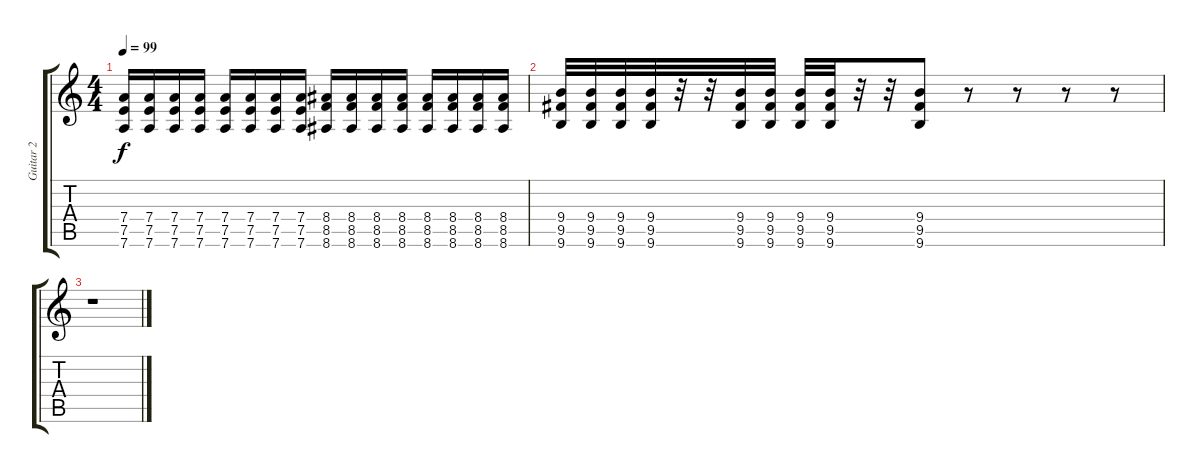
\track ("Guitar 2" "Guitar 2") {instrument overdrivenguitar}
\staff {score tabs}
\tuning (E4 B3 G3 D3 A2 D2) {hide}
\ts (4 4)
\tempo 99
\clef g2
\ks c
(7.4 7.5 7.6).16{dy f} (7.4 7.5 7.6).16 (7.4 7.5 7.6).16 (7.4 7.5 7.6).16 (7.4 7.5 7.6).16 (7.4 7.5 7.6).16 (7.4 7.5 7.6).16 (7.4 7.5 7.6).16 (8.4 8.5 8.6).16 (8.4 8.5 8.6).16 (8.4 8.5 8.6).16 (8.4 8.5 8.6).16 (8.4 8.5 8.6).16 (8.4 8.5 8.6).16 (8.4 8.5 8.6).16 (8.4 8.5 8.6).16 |
(9.4 9.5 9.6).32 (9.4 9.5 9.6).32 (9.4 9.5 9.6).32 (9.4 9.5 9.6).32 r.32 r.32 (9.4 9.5 9.6).32 (9.4 9.5 9.6).32 (9.4 9.5 9.6).32 (9.4 9.5 9.6).32 r.32 r.32 (9.4 9.5 9.6).8 r.8 r.8 r.8 r.8 |
r.1
